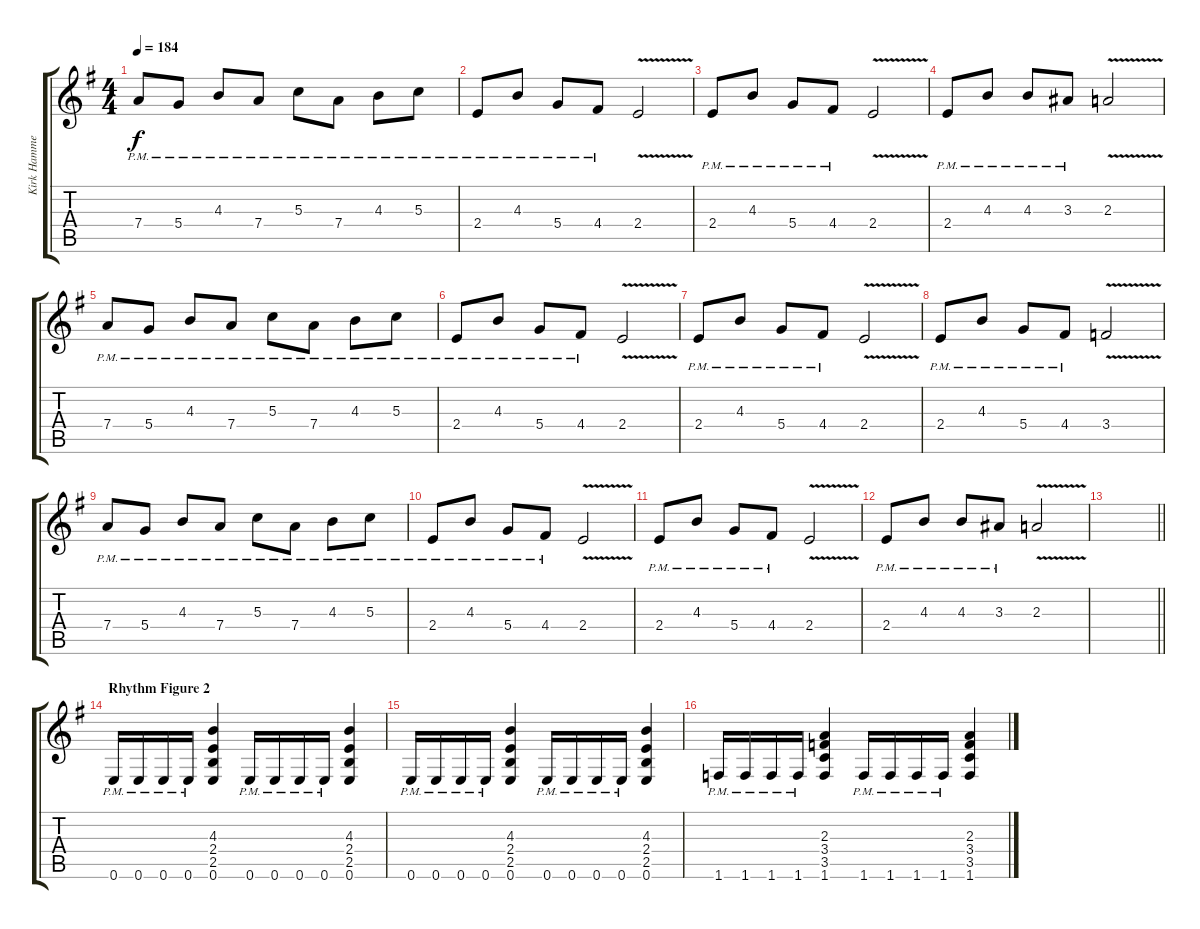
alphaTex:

\track ("Kirk Hammett" "Kirk Hamme") {instrument distortionguitar}
\staff {score tabs}
\tuning (E4 B3 G3 D3 A2 E2) {hide}
\ts (4 4)
\tempo 184
\clef g2
\ks eminor
7.4{pm}.8{dy f} 5.4{pm}.8 4.3{pm}.8 7.4{pm}.8 5.3{pm}.8 7.4{pm}.8 4.3{pm}.8 5.3{pm}.8 |
2.4{pm}.8 4.3{pm}.8 5.4{pm}.8 4.4{pm}.8 2.4{v}.2 |
2.4{pm}.8 4.3{pm}.8 5.4{pm}.8 4.4{pm}.8 2.4{v}.2 |
2.4{pm}.8 4.3{pm}.8 4.3{pm}.8 3.3{pm}.8 2.3{v}.2 |
7.4{pm}.8 5.4{pm}.8 4.3{pm}.8 7.4{pm}.8 5.3{pm}.8 7.4{pm}.8 4.3{pm}.8 5.3{pm}.8 |
2.4{pm}.8 4.3{pm}.8 5.4{pm}.8 4.4{pm}.8 2.4{v}.2 |
2.4{pm}.8 4.3{pm}.8 5.4{pm}.8 4.4{pm}.8 2.4{v}.2 |
2.4{pm}.8 4.3{pm}.8 5.4{pm}.8 4.4{pm}.8 3.4{v}.2 |
7.4{pm}.8 5.4{pm}.8 4.3{pm}.8 7.4{pm}.8 5.3{pm}.8 7.4{pm}.8 4.3{pm}.8 5.3{pm}.8 |
2.4{pm}.8 4.3{pm}.8 5.4{pm}.8 4.4{pm}.8 2.4{v}.2 |
2.4{pm}.8 4.3{pm}.8 5.4{pm}.8 4.4{pm}.8 2.4{v}.2 |
2.4{pm}.8 4.3{pm}.8 4.3{pm}.8 3.3{pm}.8 2.3{v}.2 |
\barLineRight lightlight
|
\section ("" "Rhythm Figure 2")
0.6{pm}.16{volume 13} 0.6{pm}.16 0.6{pm}.16 0.6{pm}.16 (4.3 2.4 2.5 0.6).4 0.6{pm}.16 0.6{pm}.16 0.6{pm}.16 0.6{pm}.16 (4.3 2.4 2.5 0.6).4 |
0.6{pm}.16 0.6{pm}.16 0.6{pm}.16 0.6{pm}.16 (4.3 2.4 2.5 0.6).4 0.6{pm}.16 0.6{pm}.16 0.6{pm}.16 0.6{pm}.16 (4.3 2.4 2.5 0.6).4 |
1.6{pm}.16 1.6{pm}.16 1.6{pm}.16 1.6{pm}.16 (2.3 3.4 3.5 1.6).4 1.6{pm}.16 1.6{pm}.16 1.6{pm}.16 1.6{pm}.16 (2.3 3.4 3.5 1.6).4
